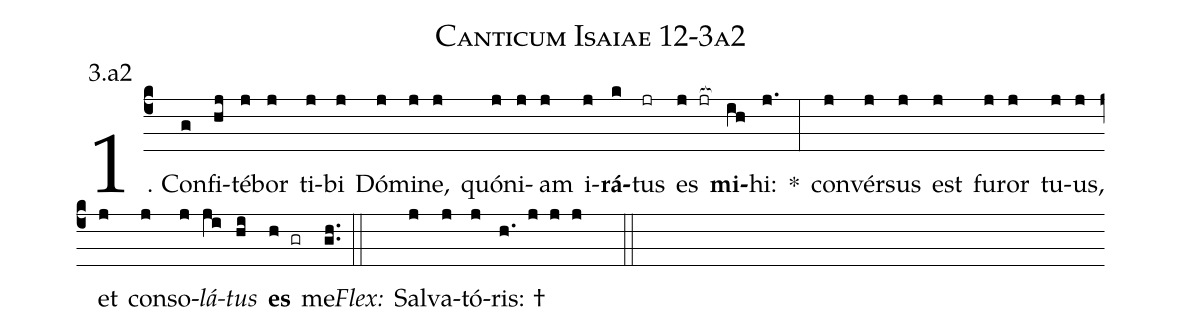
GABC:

name: Canticum Isaiae 12-3a2;
annotation: 3.a2;
%%
(c4)1. Con(g)fi(hj)té(j)bor(j) ti(j)bi(j) Dó(j)mi(j)ne,(j) quón(j)i(j)am(j) i(j)<b>rá</b>(k)tus(jr) es(j jr[ocb:1{]) <b>mi</b>(ih[ocb:0}])hi:(j.) *(:) con(j)vér(j)sus(j) est(j) fu(j)ror(j) tu(j)us,(j) et(j) con(j)so(j)<i>lá</i>(ji)<i>tus</i>(hi) <b>es</b>(h gr) me.(gh..) (::)
<i>Flex:</i>()  Sal(j)va(j)tó(j)ris: †(h. j j j  ::)
